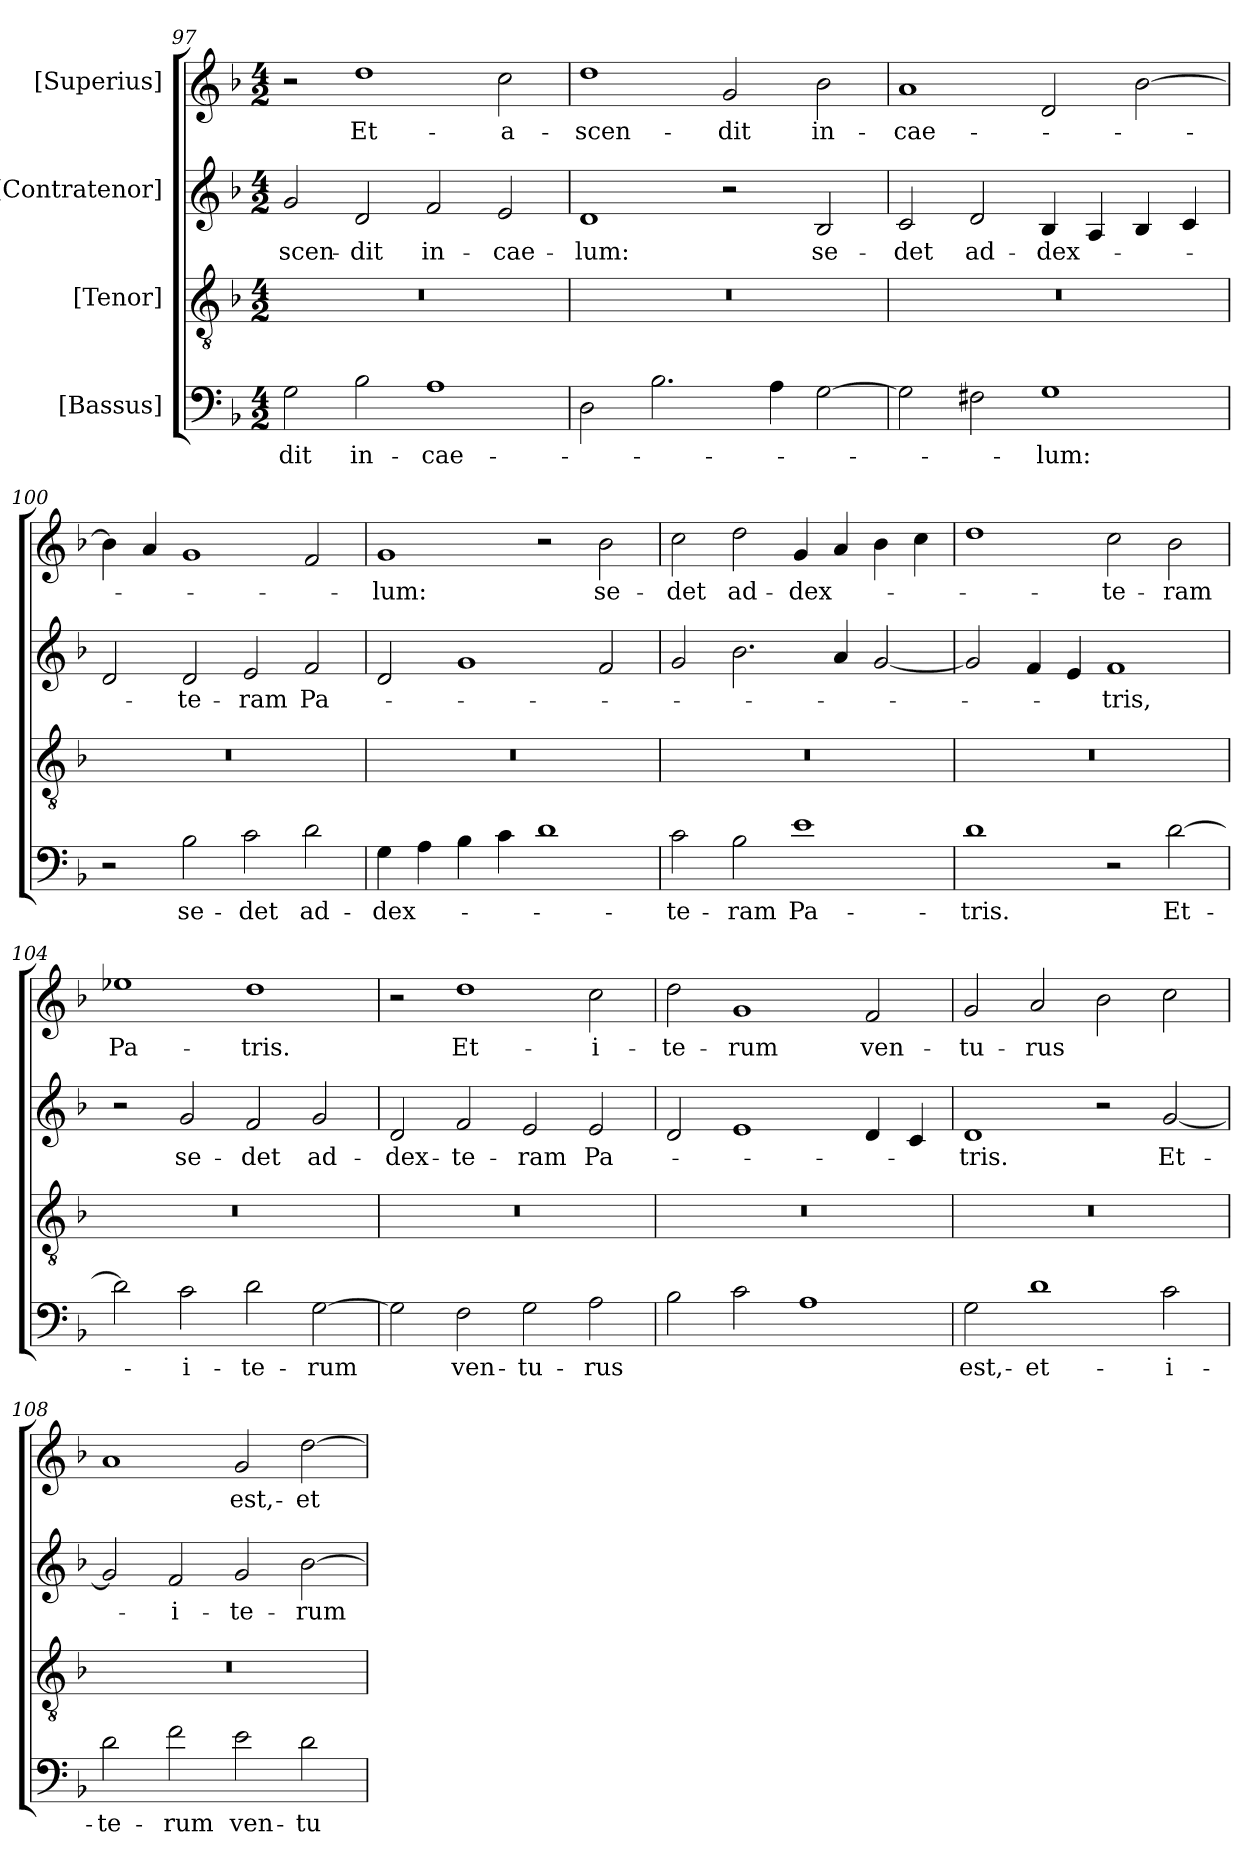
**kern	**text	**kern	**kern	**text	**kern	**text
*part4	*part4	*part3	*part2	*part2	*part1	*part1
*staff4	*staff4	*staff3	*staff2	*staff2	*staff1	*staff1
*I"[Bassus]	*	*I"[Tenor]	*I"[Contratenor]	*	*I"[Superius]	*
*clefF4	*	*clefGv2	*clefG2	*	*clefG2	*
*k[b-]	*	*k[b-]	*k[b-]	*	*k[b-]	*
*M4/2	*	*M4/2	*M4/2	*	*M4/2	*
=97	=97	=97	=97	=97	=97	=97
2G\	-dit	0r	2g/	-scen-	2r	.
2B-\	in-	.	2d/	-dit	1dd\	Et-
1A\	cae-	.	2f/	in-	.	.
.	.	.	2e/	cae-	2cc\	a-
=98	=98	=98	=98	=98	=98	=98
2D\	.	0r	1d/	-lum:	1dd\	-scen-
2.B-\	.	.	.	.	.	.
.	.	.	2r	.	2g/	-dit
4A\	.	.	.	.	.	.
[2G\	.	.	2B-/	se-	2b-\	in-
=99	=99	=99	=99	=99	=99	=99
2G\]	.	0r	2c/	-det	1a/	cae-
2F#X\	.	.	2d/	ad-	.	.
1G\	-lum:	.	4B-/	dex-	2d/	.
.	.	.	4A/	.	.	.
.	.	.	4B-/	.	[2b-\	.
.	.	.	4c/	.	.	.
=100	=100	=100	=100	=100	=100	=100
2r	.	0r	2d/	.	4b-\]	.
.	.	.	.	.	4a/	.
2B-\	se-	.	2d/	-te-	1g/	.
2c\	-det	.	2e/	-ram	.	.
2d\	ad-	.	2f/	Pa-	2f/	.
=101	=101	=101	=101	=101	=101	=101
4G\	dex-	0r	2d/	.	1g/	-lum:
4A\	.	.	.	.	.	.
4B-\	.	.	1g/	.	.	.
4c\	.	.	.	.	.	.
1d\	.	.	.	.	2r	.
.	.	.	2f/	.	2b-\	se-
=102	=102	=102	=102	=102	=102	=102
2c\	-te-	0r	2g/	.	2cc\	-det
2B-\	-ram	.	2.b-\	.	2dd\	ad-
1e\	Pa-	.	.	.	4g/	dex-
.	.	.	4a/	.	4a/	.
.	.	.	[2g/	.	4b-\	.
.	.	.	.	.	4cc\	.
=103	=103	=103	=103	=103	=103	=103
1d\	-tris.	0r	2g/]	.	1dd\	.
.	.	.	4f/	.	.	.
.	.	.	4e/	.	.	.
2r	.	.	1f/	-tris,	2cc\	-te-
[2d\	Et-	.	.	.	2b-\	-ram
=104	=104	=104	=104	=104	=104	=104
2d\]	.	0r	2r	.	1ee-X\	Pa-
2c\	i-	.	2g/	se-	.	.
2d\	-te-	.	2f/	-det	1dd\	-tris.
[2G\	-rum	.	2g/	ad-	.	.
=105	=105	=105	=105	=105	=105	=105
2G\]	.	0r	2d/	dex-	2r	.
2F\	ven-	.	2f/	-te-	1dd\	Et-
2G\	-tu-	.	2e/	-ram	.	.
2A\	-rus	.	2e/	Pa-	2cc\	i-
=106	=106	=106	=106	=106	=106	=106
2B-\	.	0r	2d/	.	2dd\	-te-
2c\	.	.	1e/	.	1g/	-rum
1A\	.	.	.	.	.	.
.	.	.	4d/	.	2f/	ven-
.	.	.	4c/	.	.	.
=107	=107	=107	=107	=107	=107	=107
2G\	est,-	0r	1d/	-tris.	2g/	-tu-
1d\	et-	.	.	.	2a/	-rus
.	.	.	2r	.	2b-\	.
2c\	i-	.	[2g/	Et-	2cc\	.
=108	=108	=108	=108	=108	=108	=108
2d\	-te-	0r	2g/]	.	1a/	.
2f\	-rum	.	2f/	i-	.	.
2e\	ven-	.	2g/	-te-	2g/	est,-
2d\	-tu-	.	[2b-\	-rum	[2dd\	et-
=	=	=	=	=	=	=
*-	*-	*-	*-	*-	*-	*-
